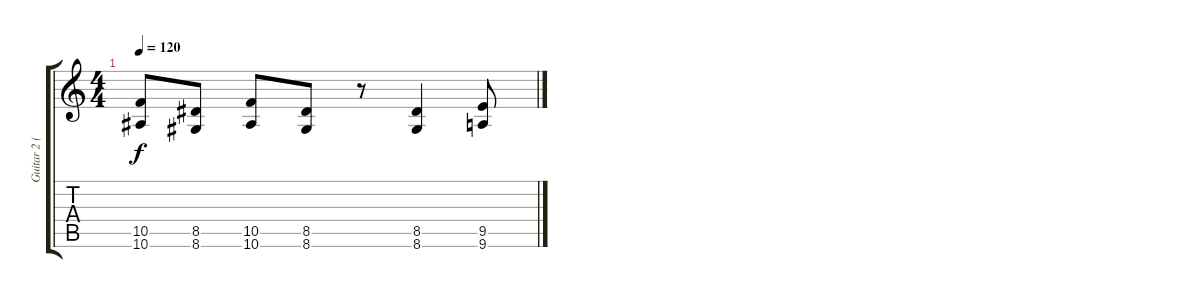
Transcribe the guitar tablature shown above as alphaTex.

\track ("Guitar 2 (w/ Dist.)" "Guitar 2 (") {instrument distortionguitar}
\staff {score tabs}
\tuning (D4 A3 F3 C3 G2 C2) {hide}
\ts (4 4)
\tempo 120
\clef g2
\ks c
(10.5 10.6).8{dy f} (8.5 8.6).8 (10.5 10.6).8 (8.5 8.6).8 r.8 (8.5 8.6).4 (9.5 9.6).8
